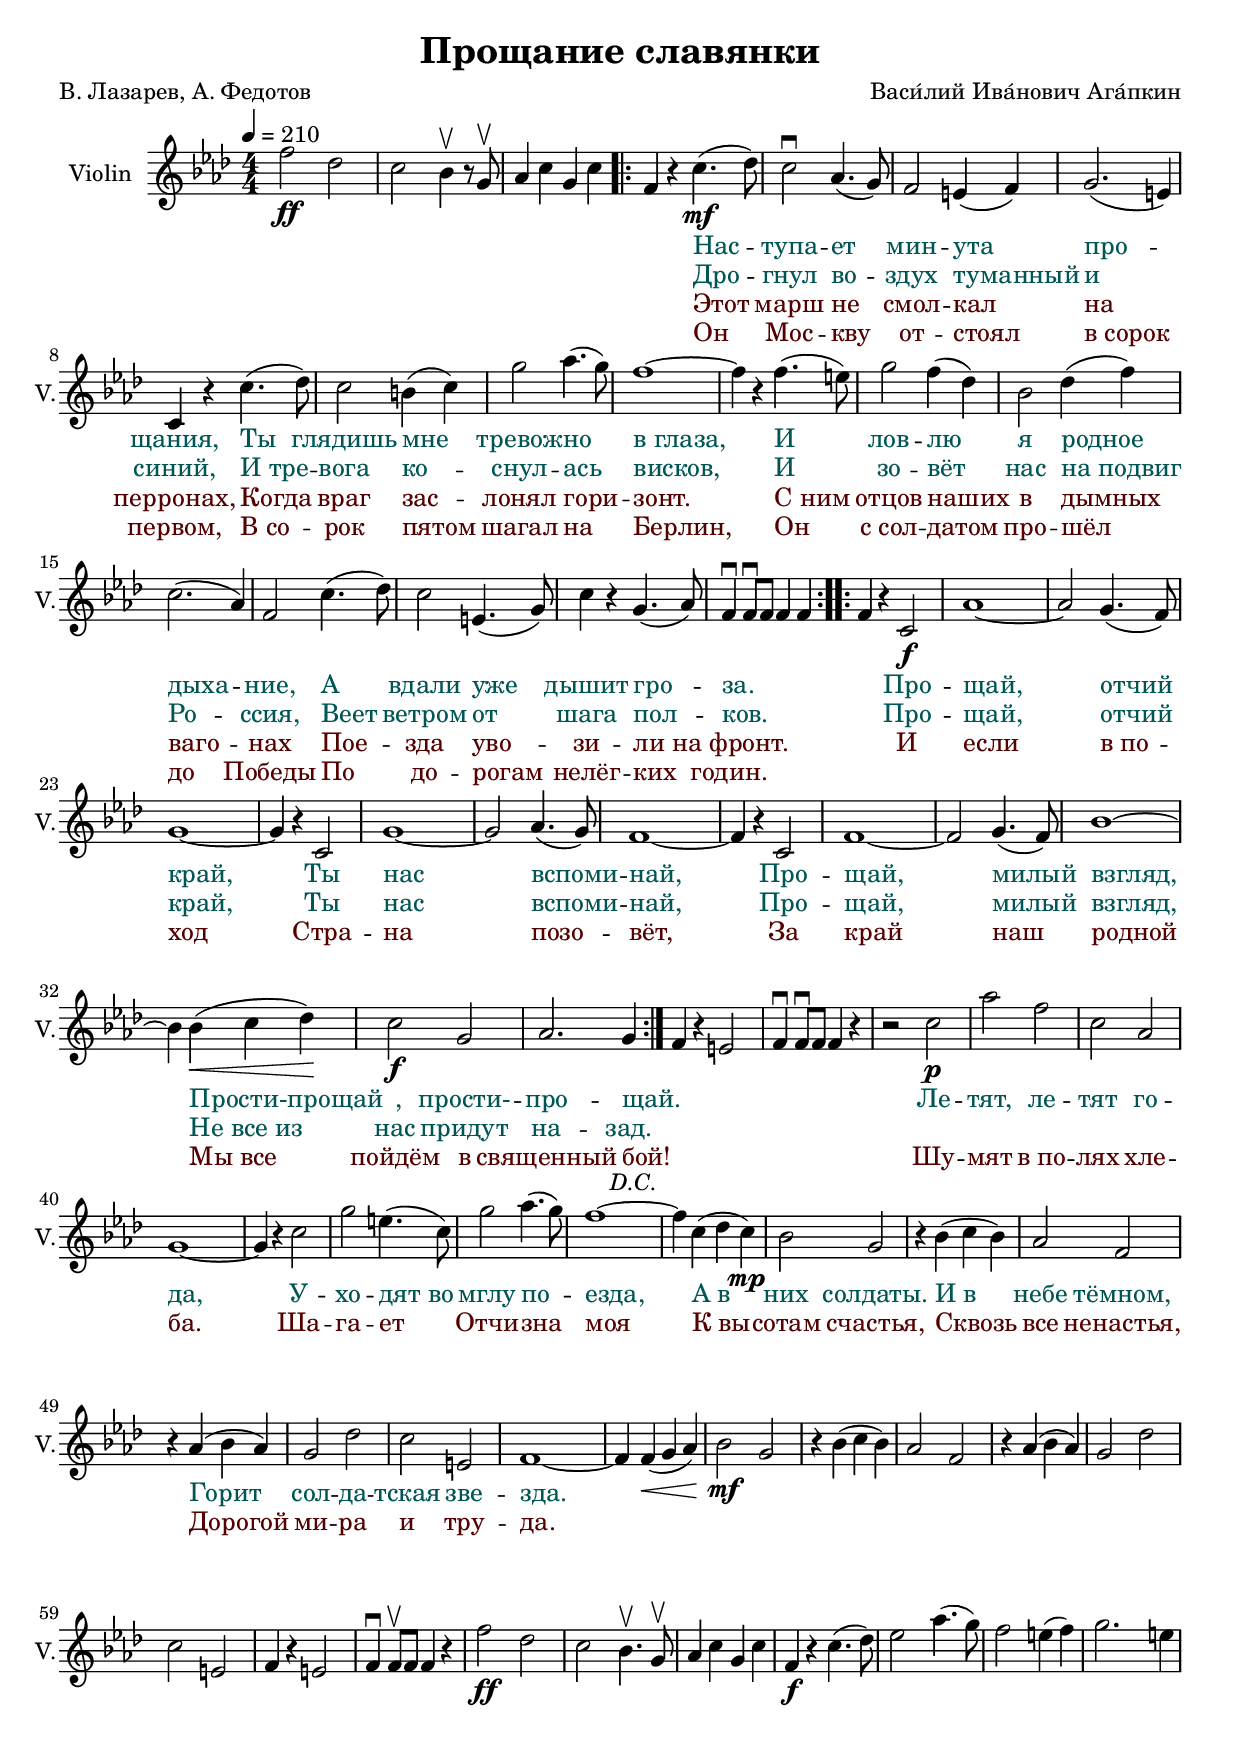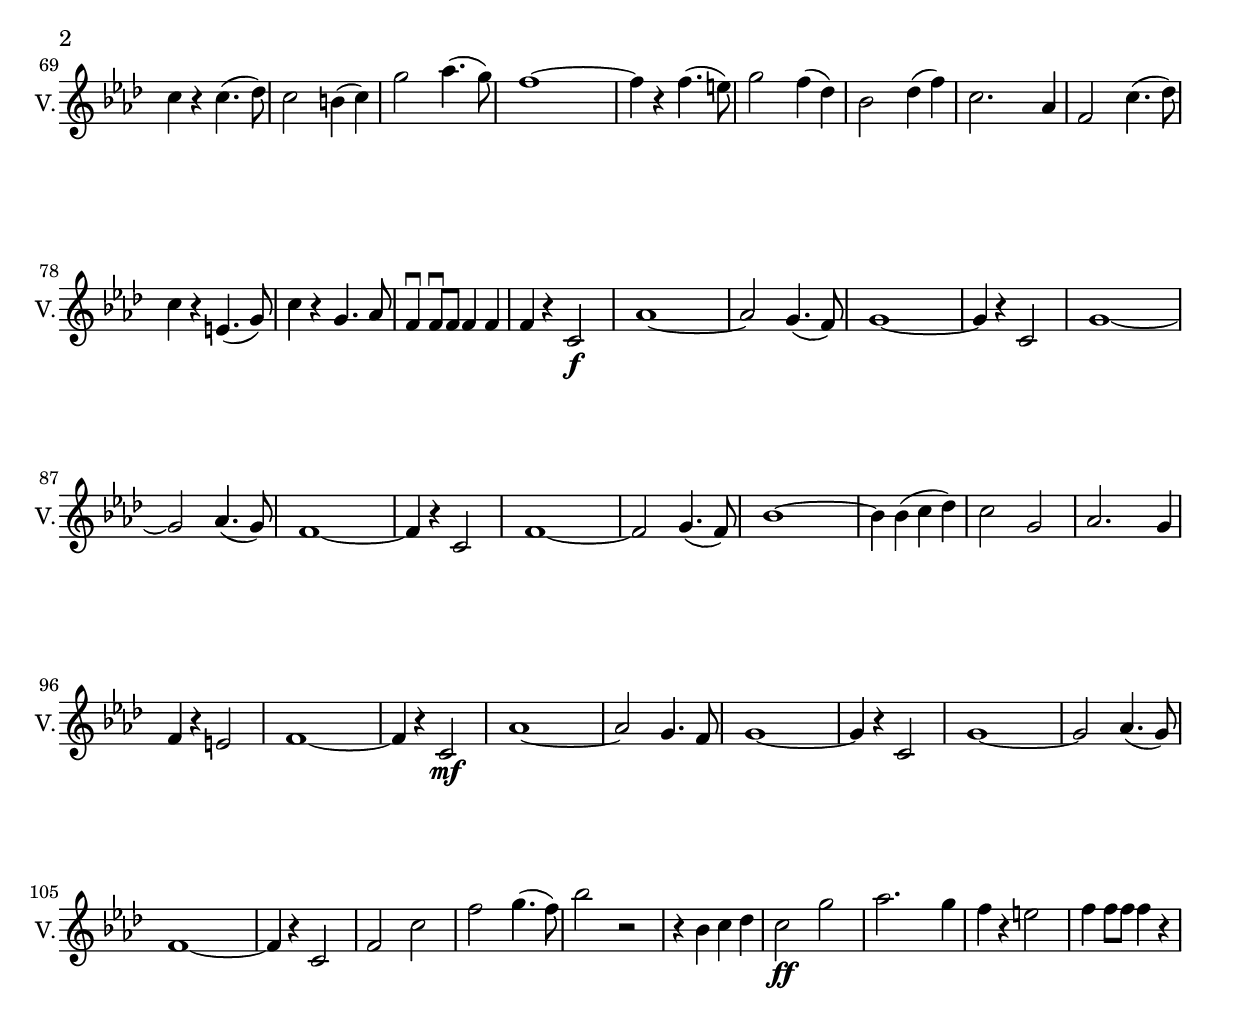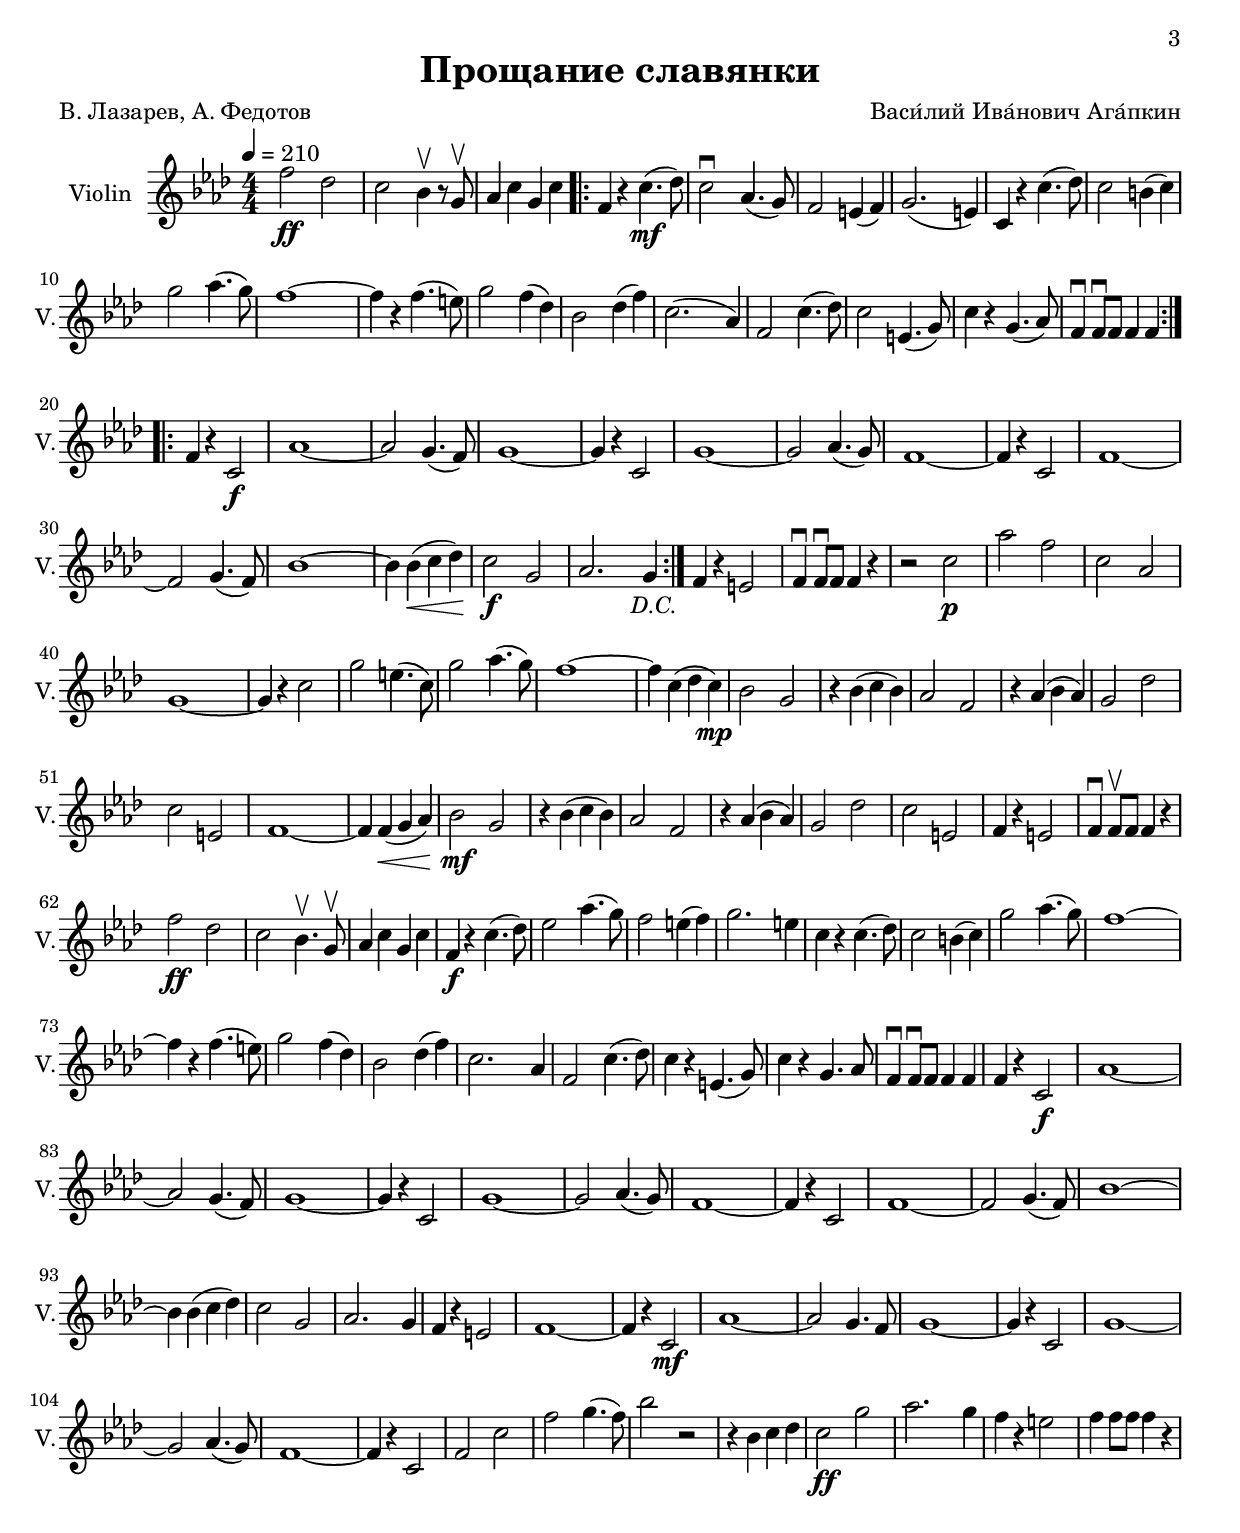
\version "2.24.0"
\language "english"
\header {
	title = "Прощание славянки"
	composer = "Васи́лий Ива́нович Ага́пкин"
	poet = "В. Лазарев, А. Федотов"
}

violin = \fixed c' {
	\tempo 4 = 210
	\numericTimeSignature
	\time 4/4
	\override Accidental.hide-tied-accidental-after-break = ##t
	\key f \minor
	\clef treble

	\repeat segno 2 {
	f'2\ff df'       | c'2 bf4\upbow r8 g8\upbow | af4 c' g c' |
	\repeat volta 2 {
	 f   r c'4.(\mf df'8) |
	c'2\downbow af4.( g8) | f2  e4( f)    | g2.(      e4)| c  r c'4.( df'8) |
	c'2 b4(   c') | g'2 af'4.(g'8)| f'1~        | f'4 r f'4.( e'8)  |
	g'2 f'4( df') | bf2   df'4(f')| c'2.(   af4)| f2    c'4.( df'8) |
	c'2 e4.(  g8) | c'4 r g4.(af8)| f4\downbow 8\downbow 8 4 4  |
	}
	 \repeat volta 2 {
	                 4 r4     c2\f  | af1~        | 2      g4.(   f8) |
	g1~            | 4 r4     c2    | g1~         | 2     af4.(   g8) |
	f1~            | 4 r4     c2    | f1~         | 2      g4.(   f8) |
	bf1~           | 4  4(\<   c' df')\!  | c'2\f    g2   | af2.       g4     |
	}}
	f4 r e2        | f4\downbow 8\downbow 8 4 r4    | r2     c'2\p| af'    f'         |
	c'     af      | g1~            | 4 r4   c'2  | g'2   e'4.(   c'8)|
	g'2 af'4.( g'8)| f'1~           | 4 c'(df' c')\mp| bf2    g2         |
	r4   bf( c' bf)| af2    f       | r4 af(bf af)| g2     df'        |
	c'     e       | f1~            | 4  4(\< g af) | bf2\mf\!    g          |
	r4   bf( c' bf)| af2    f       | r4 af(bf af)| g2     df'        |
	c'     e       | f4  r e2       | f4\downbow 8\upbow 8 4 r4 | f'2\ff    df'     |
	c'     bf4.\upbow g8\upbow
	               | af4  c' g   c' | f\f  r c'4.(df'8)| ef'2 af'4.(g'8)|
	f'2 e'4( f')   | g'2.      e'4  | c' r c'4.(df'8)| c'2  b4( c')|
	g'2    af'4.( g'8)|

	f'1~           | f'4 r f'4.( e'8)  |
	g'2   f'4( df')| bf2   df'4(f')| c'2.    af4 | f2    c'4.( df'8) |
	c'4 r4 e4.( g8)| c'4 r  g4. af8| f4\downbow 8\downbow 8 4 4  |
	4 r4     c2\f  | af1~        | 2      g4.(   f8) |
	g1~            | 4 r4     c2    | g1~          | 2     af4.(   g8) |
	f1~            | 4 r4     c2    | f1~          | 2      g4.(   f8) |
	bf1~           | 4  4(  c' df') | c'2    g2    | af2.       g4     |
	f4 r e2        | f1~            | 4  r4 c2\mf  | af1~              |
	2   g4.   f8   | g1~            | 4  r4 c2     | g1~               |
	g2  af4.( g8)  | f1~            | 4  r4 c2     | f      c'         |
	f'  g'4.( f'8) | bf'2   r2      | r4 bf4 c' df'| c'2\ff g'         |
	af'2.   g'4    | f'4 r  e'2     | f'4 8 8 4 r4 |
}

lyrics_lazarev = \lyricmode {
	\override LyricText.color = "#005555"
	_ _ _ _ _ _ _ _ _
	<<
	{ _ Нас --
	тупа -- ет мин -- ута про -- щания,
	Ты глядишь мне тревож -- но в_глаза,
	И лов -- лю я родное дыха -- ние,
	А вдали уже дышит гро -- за.
	\repeat unfold 4 { \skip 1 }
	_ Про -- щай, отчий край,
	Ты нас вспоми -- най,
	Про -- щай, милый взгляд,
	Прости-прощай _, прости- -- про -- щай. }
	\new Lyrics = "lazarev2" \with { alignBelowContext = "lazarev" } {
		\override LyricText.color = "#005555"
		\set associatedVoice = "violin"
		_ Дро -- гнул во -- здух туманный и синий,
		И_тре -- вога ко -- снул -- ась висков,
		И зо -- вёт нас на_подвиг Ро -- ссия,
		Веет ветром от шага пол -- ков.
		\repeat unfold 4 { \skip 1 }
		_ Про -- щай, отчий край,
		Ты нас вспоми -- най,
		Про -- щай, милый взгляд,
		Не_все_из нас придут на -- зад.
	}
	>>
	\repeat unfold 2 { \skip 2 }
	_ _ _ _
	Ле -- тят, ле -- тят го -- да,
	У -- хо -- дят_во мглу по -- езда,
	А_в них солдаты.
	И_в небе тёмном,
	Горит сол -- да -- тская зве -- зда.
}
lyrics_fedotov = \lyricmode {
	\override LyricText.color = "#550000"
	_ _ _ _ _ _ _ _ _
	<<
	{ _ Этот
	марш не смол -- кал на перронах,
	Когда враг зас -- лонял гори -- зонт.
	С_ним отцов наших в дымных ваго -- нах
	Пое -- зда уво -- зи -- ли_на_фронт.
	\repeat unfold 2 { \skip 1 }
	}
	\new Lyrics {
		\override LyricText.color = "#550000"
		\set associatedVoice = "violin"
		_ Он Мос -- кву от -- стоял в_сорок первом,
		В_со -- рок пятом шагал на Берлин,
		Он c_сол -- датом про -- шёл до Победы
		По до -- рогам нелёг -- ких годин.
		\repeat unfold 2 { \skip 1 }
	}
	>>
	_ И если в_по -- ход
	Стра -- на позо -- вёт,
	За край наш родной
	Мы_все пойдём в священный бой!
	\repeat unfold 2 { \skip 2 }
	_ _ _ _
	Шу -- мят в_по -- лях хле -- ба.
	Ша -- га -- ет Отчи -- зна моя
	К_вы -- сотам счастья,
	Сквозь все ненастья,
	Дорогой ми -- ра и тру -- да.
}

\bookpart { \score {
	\midi {
		\context {
			\Score
			midiChannelMapping = #'instrument
		}
	}
	\layout {
		\context {
			\Score
			proportionalNotationDuration = #(ly:make-moment 1/2)
			\override SpacingSpanner.uniform-stretching = ##t
			\override SpacingSpanner.strict-grace-spacing = ##t
		}
	}
	<<
	\new Staff \with {
		instrumentName = "Violin"
		shortInstrumentName = "V."
		midiInstrument = "violin"
	}
		<<
		\new Voice = "violin" {
			\violin
		}
		>>
	\new Lyrics = "lazarev" \lyricsto "violin" {
		<<
		\lyrics_lazarev
		>>
	}
	\new Lyrics = "fedotov" \lyricsto "violin" {
		<<
		\lyrics_fedotov
		>>
	}
	>>
}}
\bookpart { \score {
	%\midi {
	%	\context {
	%		\Score
	%		midiChannelMapping = #'instrument
	%	}
	%}
	\layout {
		\context {
			\Score
			proportionalNotationDuration = #(ly:make-moment 1/2)
			\override SpacingSpanner.uniform-stretching = ##t
			\override SpacingSpanner.strict-grace-spacing = ##t
		}
	}
	<<
	\new Staff \with {
		instrumentName = "Violin"
		shortInstrumentName = "V."
		midiInstrument = "violin"
	}
		<<
		\new Voice = "violin" {
			\violin
		}
		>>
	>>
}}
